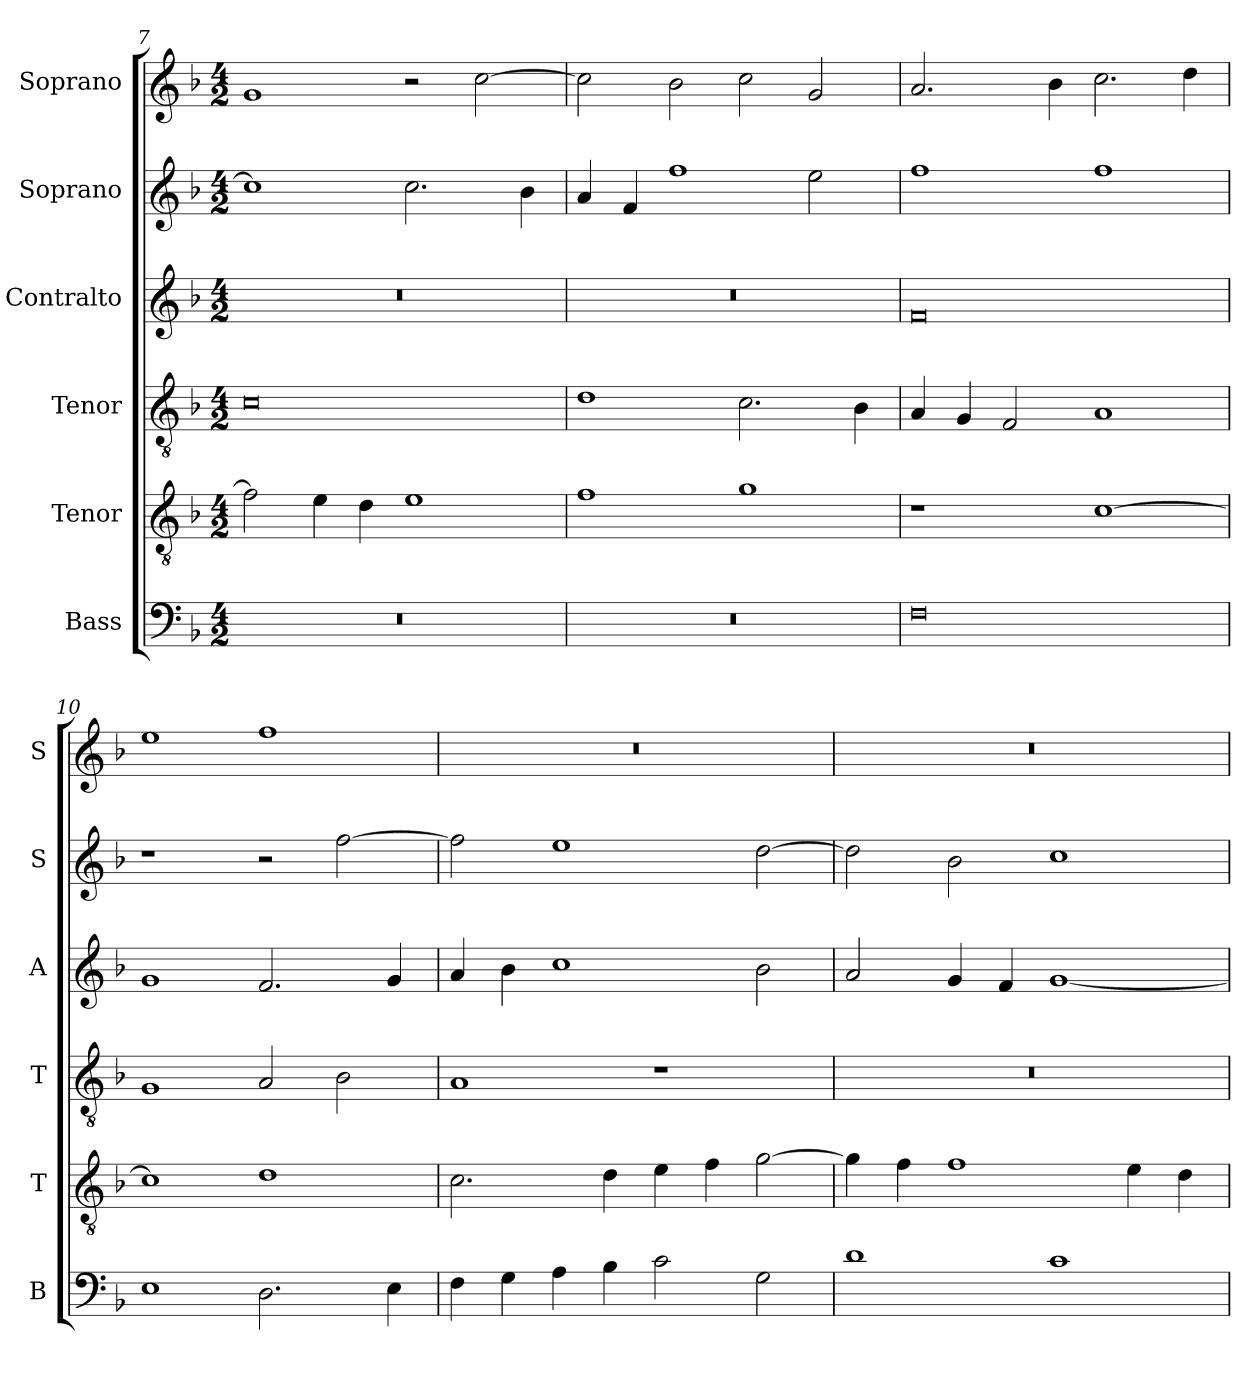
**kern	**kern	**kern	**kern	**kern	**kern
*part6	*part5	*part4	*part3	*part2	*part1
*staff6	*staff5	*staff4	*staff3	*staff2	*staff1
*I"Bass	*I"Tenor	*I"Tenor	*I"Contralto	*I"Soprano	*I"Soprano
*I'B	*I'T	*I'T	*I'A	*I'S	*I'S
*clefF4	*clefGv2	*clefGv2	*clefG2	*clefG2	*clefG2
*k[b-]	*k[b-]	*k[b-]	*k[b-]	*k[b-]	*k[b-]
*F:ion	*F:ion	*F:ion	*F:ion	*F:ion	*F:ion
*M4/2	*M4/2	*M4/2	*M4/2	*M4/2	*M4/2
=7	=7	=7	=7	=7	=7
0r	2f]	0c	0r	1cc]	1g
.	4e	.	.	.	.
.	4d	.	.	.	.
.	1e	.	.	2.cc	2r
.	.	.	.	.	[2cc
.	.	.	.	4b-	.
=8	=8	=8	=8	=8	=8
0r	1f	1d	0r	4a	2cc]
.	.	.	.	4f	.
.	.	.	.	1ff	2b-
.	1g	2.c	.	.	2cc
.	.	.	.	2ee	2g
.	.	4B-	.	.	.
=9	=9	=9	=9	=9	=9
0F	1r	4A	0f	1ff	2.a
.	.	4G	.	.	.
.	.	2F	.	.	.
.	.	.	.	.	4b-
.	[1c	1A	.	1ff	2.cc
.	.	.	.	.	4dd
=10	=10	=10	=10	=10	=10
1E	1c]	1G	1g	1r	1ee
2.D	1d	2A	2.f	2r	1ff
.	.	2B-	.	[2ff	.
4E	.	.	4g	.	.
=11	=11	=11	=11	=11	=11
4F	2.c	1A	4a	2ff]	0r
4G	.	.	4b-	.	.
4A	.	.	1cc	1ee	.
4B-	4d	.	.	.	.
2c	4e	1r	.	.	.
.	4f	.	.	.	.
2G	[2g	.	2b-	[2dd	.
=12	=12	=12	=12	=12	=12
1d	4g]	0r	2a	2dd]	0r
.	4f	.	.	.	.
.	1f	.	4g	2b-	.
.	.	.	4f	.	.
1c	.	.	[1g	1cc	.
.	4e	.	.	.	.
.	4d	.	.	.	.
=	=	=	=	=	=
*-	*-	*-	*-	*-	*-
